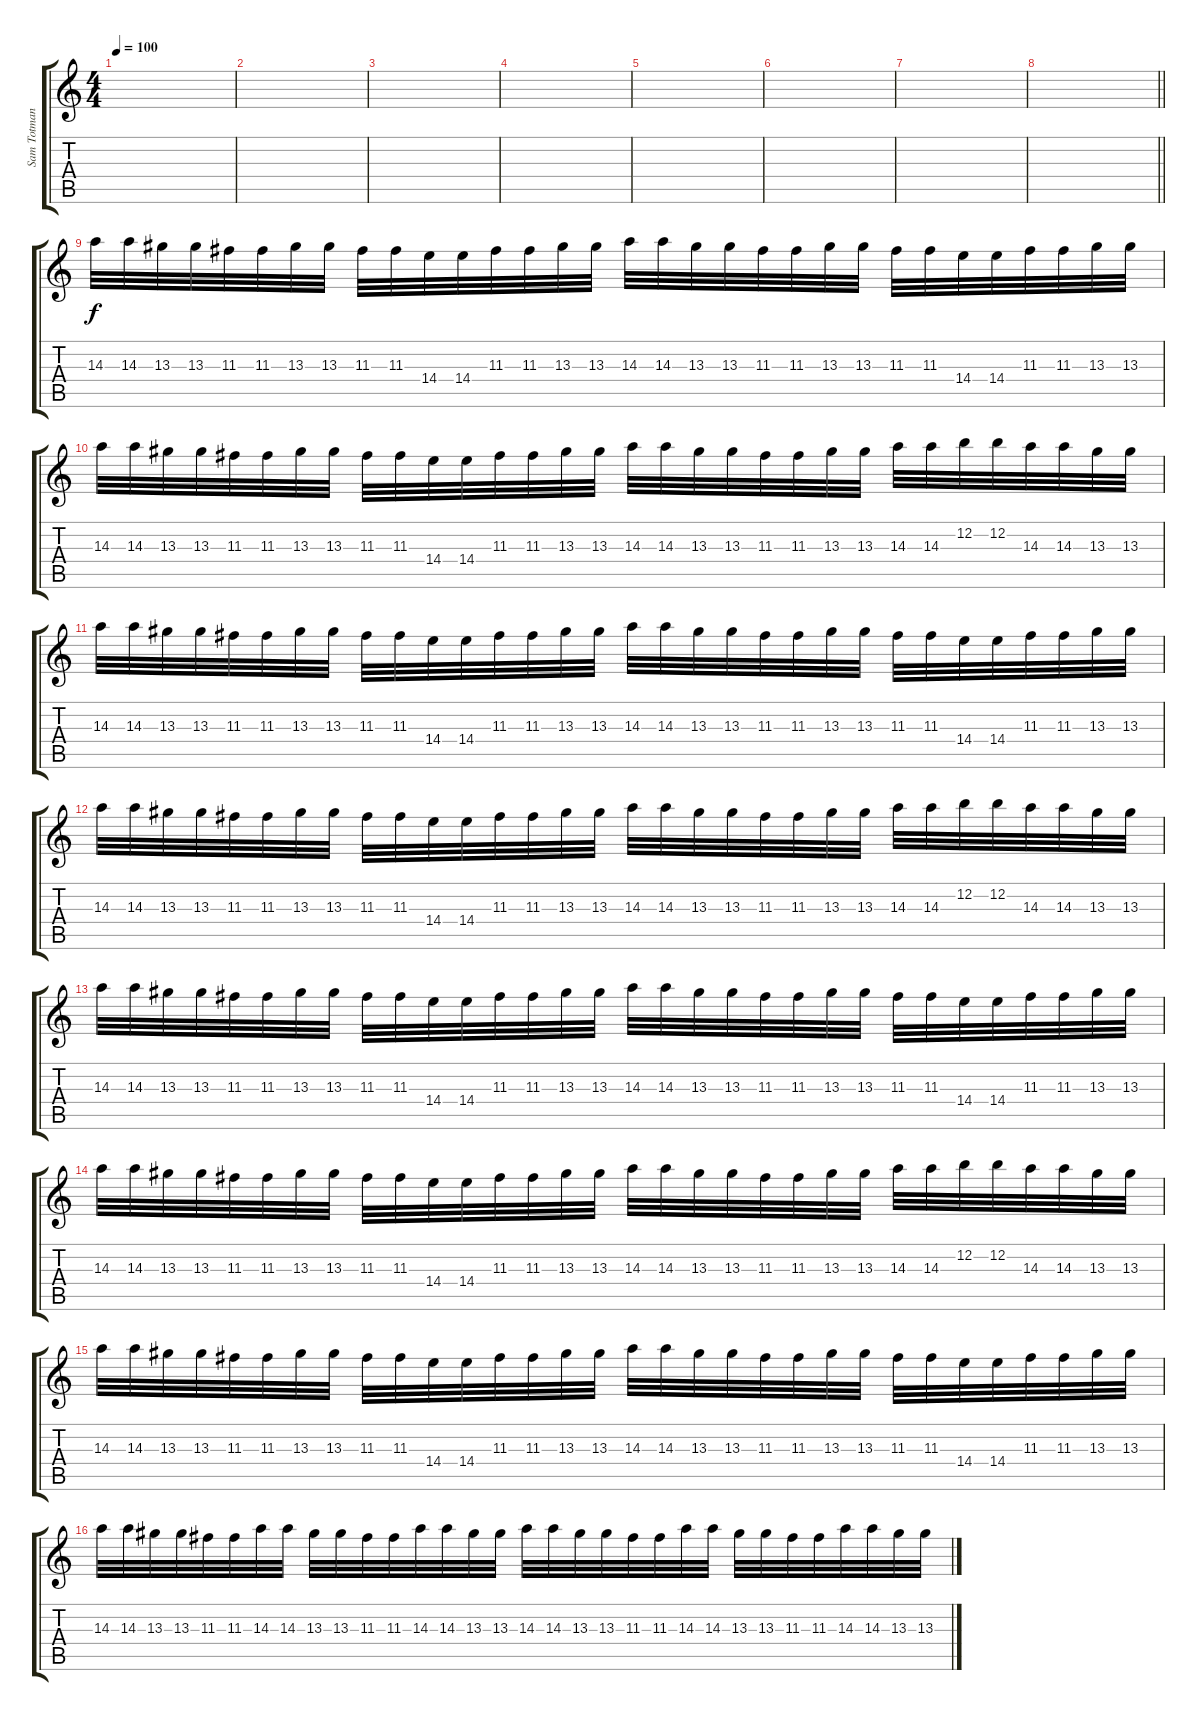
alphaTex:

\track ("Sam Totman" "Sam Totman") {instrument distortionguitar}
\staff {score tabs}
\tuning (E4 B3 G3 D3 A2 E2) {hide}
\ts (4 4)
\tempo 100
\clef g2
\ks c
|
|
|
|
|
|
|
\barLineRight lightlight
|
14.3.32{volume 12} 14.3.32 13.3.32 13.3.32 11.3.32 11.3.32 13.3.32 13.3.32 11.3.32 11.3.32 14.4.32 14.4.32 11.3.32 11.3.32 13.3.32 13.3.32 14.3.32 14.3.32 13.3.32 13.3.32 11.3.32 11.3.32 13.3.32 13.3.32 11.3.32 11.3.32 14.4.32 14.4.32 11.3.32 11.3.32 13.3.32 13.3.32 |
14.3.32 14.3.32 13.3.32 13.3.32 11.3.32 11.3.32 13.3.32 13.3.32 11.3.32 11.3.32 14.4.32 14.4.32 11.3.32 11.3.32 13.3.32 13.3.32 14.3.32 14.3.32 13.3.32 13.3.32 11.3.32 11.3.32 13.3.32 13.3.32 14.3.32 14.3.32 12.2.32 12.2.32 14.3.32 14.3.32 13.3.32 13.3.32 |
14.3.32 14.3.32 13.3.32 13.3.32 11.3.32 11.3.32 13.3.32 13.3.32 11.3.32 11.3.32 14.4.32 14.4.32 11.3.32 11.3.32 13.3.32 13.3.32 14.3.32 14.3.32 13.3.32 13.3.32 11.3.32 11.3.32 13.3.32 13.3.32 11.3.32 11.3.32 14.4.32 14.4.32 11.3.32 11.3.32 13.3.32 13.3.32 |
14.3.32 14.3.32 13.3.32 13.3.32 11.3.32 11.3.32 13.3.32 13.3.32 11.3.32 11.3.32 14.4.32 14.4.32 11.3.32 11.3.32 13.3.32 13.3.32 14.3.32 14.3.32 13.3.32 13.3.32 11.3.32 11.3.32 13.3.32 13.3.32 14.3.32 14.3.32 12.2.32 12.2.32 14.3.32 14.3.32 13.3.32 13.3.32 |
14.3.32 14.3.32 13.3.32 13.3.32 11.3.32 11.3.32 13.3.32 13.3.32 11.3.32 11.3.32 14.4.32 14.4.32 11.3.32 11.3.32 13.3.32 13.3.32 14.3.32 14.3.32 13.3.32 13.3.32 11.3.32 11.3.32 13.3.32 13.3.32 11.3.32 11.3.32 14.4.32 14.4.32 11.3.32 11.3.32 13.3.32 13.3.32 |
14.3.32 14.3.32 13.3.32 13.3.32 11.3.32 11.3.32 13.3.32 13.3.32 11.3.32 11.3.32 14.4.32 14.4.32 11.3.32 11.3.32 13.3.32 13.3.32 14.3.32 14.3.32 13.3.32 13.3.32 11.3.32 11.3.32 13.3.32 13.3.32 14.3.32 14.3.32 12.2.32 12.2.32 14.3.32 14.3.32 13.3.32 13.3.32 |
14.3.32 14.3.32 13.3.32 13.3.32 11.3.32 11.3.32 13.3.32 13.3.32 11.3.32 11.3.32 14.4.32 14.4.32 11.3.32 11.3.32 13.3.32 13.3.32 14.3.32 14.3.32 13.3.32 13.3.32 11.3.32 11.3.32 13.3.32 13.3.32 11.3.32 11.3.32 14.4.32 14.4.32 11.3.32 11.3.32 13.3.32 13.3.32 |
14.3.32 14.3.32 13.3.32 13.3.32 11.3.32 11.3.32 14.3.32 14.3.32 13.3.32 13.3.32 11.3.32 11.3.32 14.3.32 14.3.32 13.3.32 13.3.32 14.3.32 14.3.32 13.3.32 13.3.32 11.3.32 11.3.32 14.3.32 14.3.32 13.3.32 13.3.32 11.3.32 11.3.32 14.3.32 14.3.32 13.3.32 13.3.32
